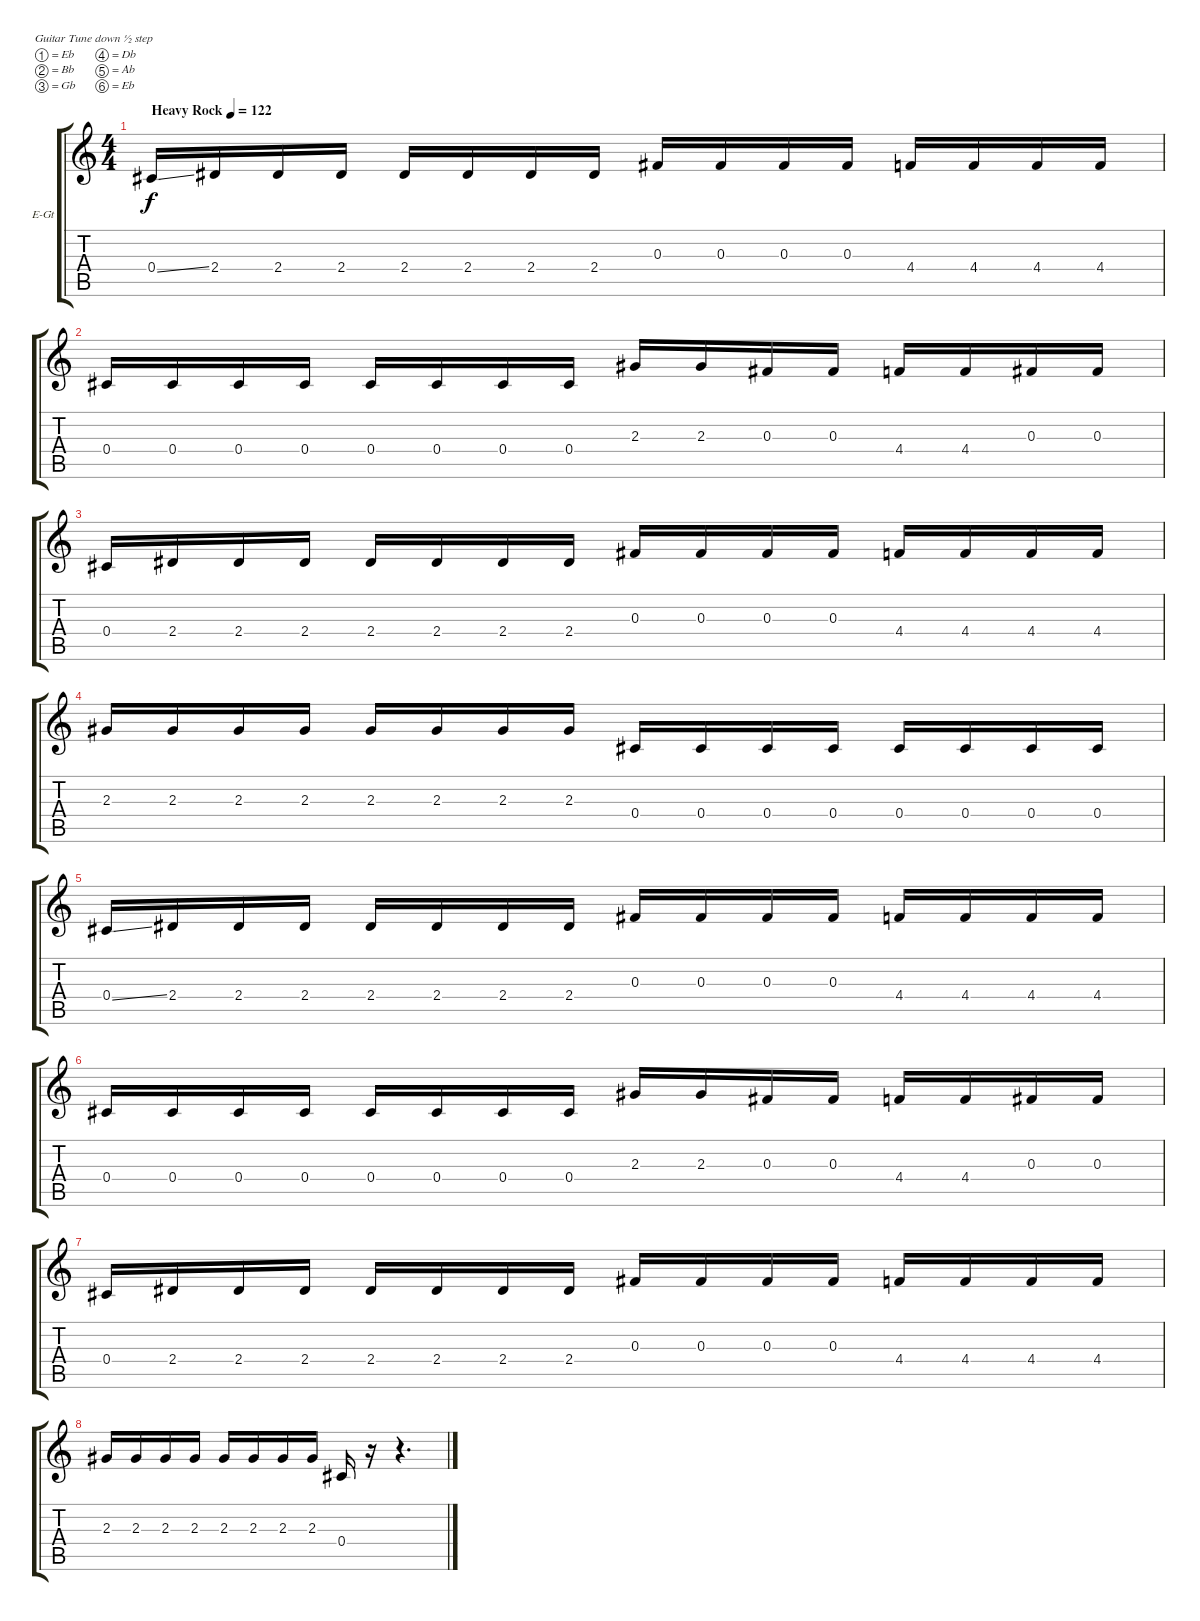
\bracketExtendMode groupsimilarinstruments
\firstSystemTrackNameOrientation horizontal
\otherSystemsTrackNameOrientation horizontal
\track ("Lead Guitar" "E-Gt") {instrument distortionguitar}
\staff {score tabs}
\tuning (Eb4 Bb3 Gb3 Db3 Ab2 Eb2)
\ts (4 4)
\beaming (8 2 2 2 2)
\tempo (122 "Heavy Rock")
\clef g2
\ks c
0.4{ss}.16{dy f instrument distortionguitar} 2.4.16 2.4.16 2.4.16 2.4.16 2.4.16 2.4.16 2.4.16 0.3.16 0.3.16 0.3.16 0.3.16 4.4.16 4.4.16 4.4.16 4.4.16 |
0.4.16 0.4.16 0.4.16 0.4.16 0.4.16 0.4.16 0.4.16 0.4.16 2.3.16 2.3.16 0.3.16 0.3.16 4.4.16 4.4.16 0.3.16 0.3.16 |
0.4.16 2.4.16 2.4.16 2.4.16 2.4.16 2.4.16 2.4.16 2.4.16 0.3.16 0.3.16 0.3.16 0.3.16 4.4.16 4.4.16 4.4.16 4.4.16 |
2.3.16 2.3.16 2.3.16 2.3.16 2.3.16 2.3.16 2.3.16 2.3.16 0.4.16 0.4.16 0.4.16 0.4.16 0.4.16 0.4.16 0.4.16 0.4.16 |
0.4{ss}.16 2.4.16 2.4.16 2.4.16 2.4.16 2.4.16 2.4.16 2.4.16 0.3.16 0.3.16 0.3.16 0.3.16 4.4.16 4.4.16 4.4.16 4.4.16 |
0.4.16 0.4.16 0.4.16 0.4.16 0.4.16 0.4.16 0.4.16 0.4.16 2.3.16 2.3.16 0.3.16 0.3.16 4.4.16 4.4.16 0.3.16 0.3.16 |
0.4.16 2.4.16 2.4.16 2.4.16 2.4.16 2.4.16 2.4.16 2.4.16 0.3.16 0.3.16 0.3.16 0.3.16 4.4.16 4.4.16 4.4.16 4.4.16 |
2.3.16 2.3.16 2.3.16 2.3.16 2.3.16 2.3.16 2.3.16 2.3.16 0.4.16 r.16 r.4{d}
